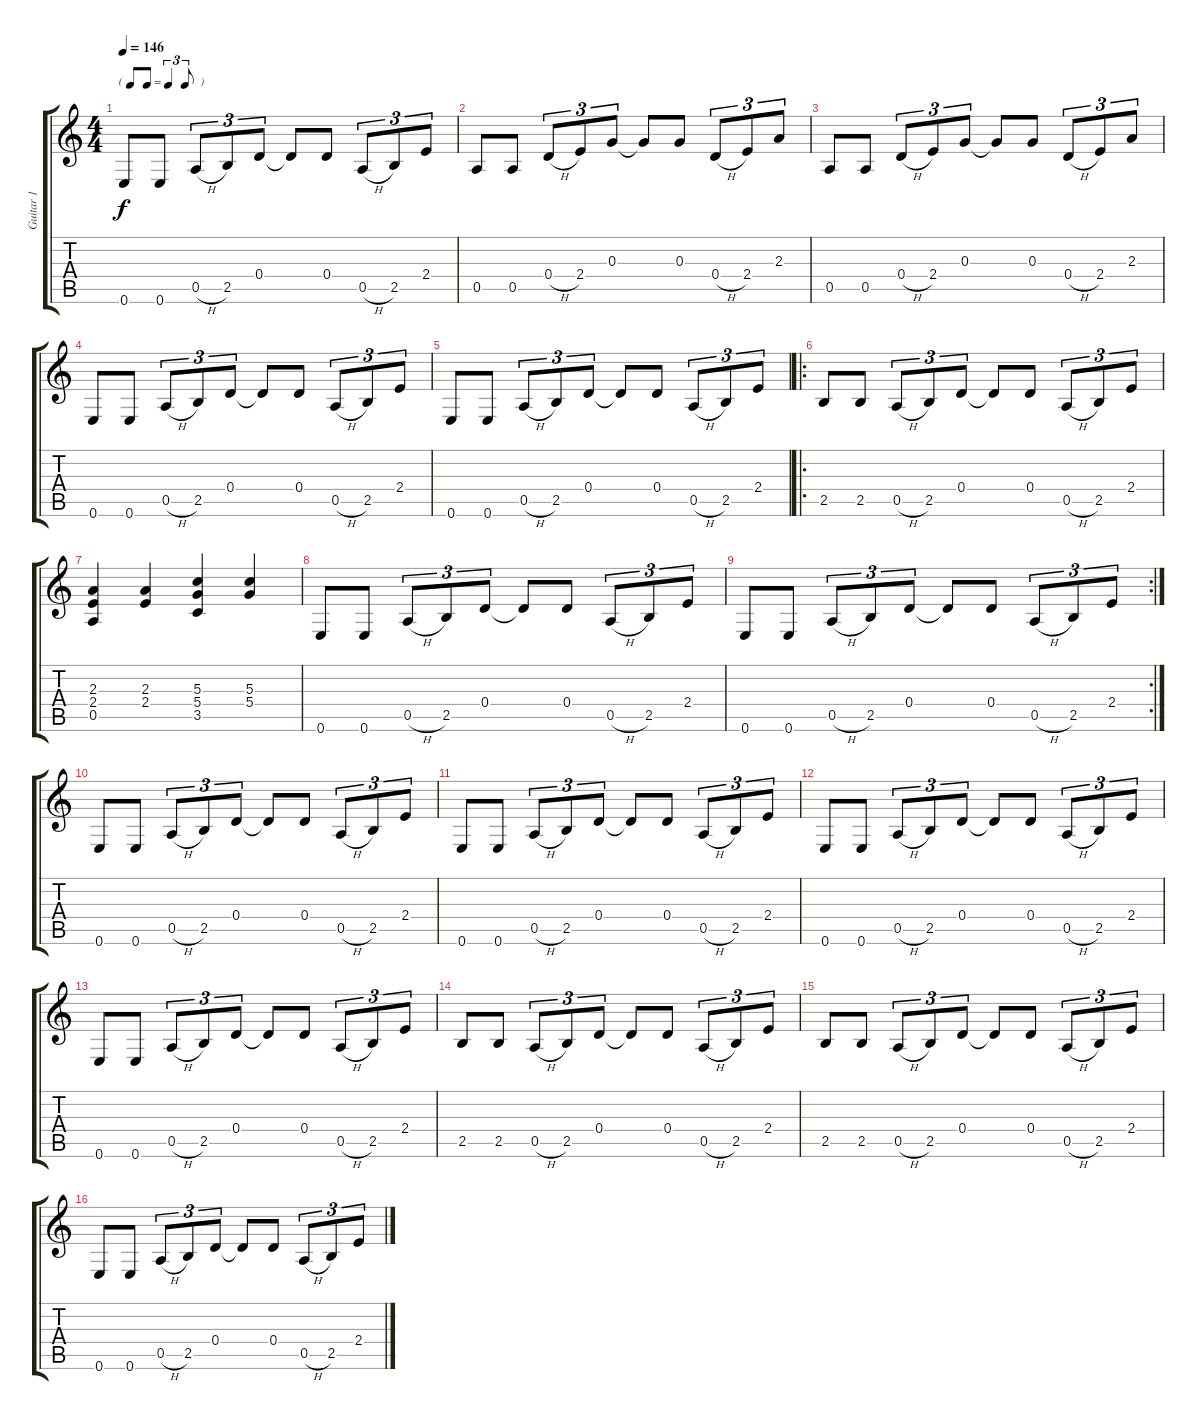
\track ("Guitar 1" "Guitar 1") {instrument overdrivenguitar}
\staff {score tabs}
\tuning (E4 B3 G3 D3 A2 E2) {hide}
\ts (4 4)
\tf triplet8th
\tempo 146
\clef g2
\ks c
0.6.8{dy f} 0.6.8 0.5{h}.8{tu (3 2)} 2.5.8{tu (3 2)} 0.4.8{tu (3 2)} 0.4{t}.8 0.4.8 0.5{h}.8{tu (3 2)} 2.5.8{tu (3 2)} 2.4.8{tu (3 2)} |
0.5.8 0.5.8 0.4{h}.8{tu (3 2)} 2.4.8{tu (3 2)} 0.3.8{tu (3 2)} 0.3{t}.8 0.3.8 0.4{h}.8{tu (3 2)} 2.4.8{tu (3 2)} 2.3.8{tu (3 2)} |
0.5.8 0.5.8 0.4{h}.8{tu (3 2)} 2.4.8{tu (3 2)} 0.3.8{tu (3 2)} 0.3{t}.8 0.3.8 0.4{h}.8{tu (3 2)} 2.4.8{tu (3 2)} 2.3.8{tu (3 2)} |
0.6.8 0.6.8 0.5{h}.8{tu (3 2)} 2.5.8{tu (3 2)} 0.4.8{tu (3 2)} 0.4{t}.8 0.4.8 0.5{h}.8{tu (3 2)} 2.5.8{tu (3 2)} 2.4.8{tu (3 2)} |
0.6.8 0.6.8 0.5{h}.8{tu (3 2)} 2.5.8{tu (3 2)} 0.4.8{tu (3 2)} 0.4{t}.8 0.4.8 0.5{h}.8{tu (3 2)} 2.5.8{tu (3 2)} 2.4.8{tu (3 2)} |
\ro
2.5.8 2.5.8 0.5{h}.8{tu (3 2)} 2.5.8{tu (3 2)} 0.4.8{tu (3 2)} 0.4{t}.8 0.4.8 0.5{h}.8{tu (3 2)} 2.5.8{tu (3 2)} 2.4.8{tu (3 2)} |
(2.3 2.4 0.5).4 (2.3 2.4).4 (5.3 5.4 3.5).4 (5.3 5.4).4 |
0.6.8 0.6.8 0.5{h}.8{tu (3 2)} 2.5.8{tu (3 2)} 0.4.8{tu (3 2)} 0.4{t}.8 0.4.8 0.5{h}.8{tu (3 2)} 2.5.8{tu (3 2)} 2.4.8{tu (3 2)} |
\rc 2
0.6.8 0.6.8 0.5{h}.8{tu (3 2)} 2.5.8{tu (3 2)} 0.4.8{tu (3 2)} 0.4{t}.8 0.4.8 0.5{h}.8{tu (3 2)} 2.5.8{tu (3 2)} 2.4.8{tu (3 2)} |
0.6.8 0.6.8 0.5{h}.8{tu (3 2)} 2.5.8{tu (3 2)} 0.4.8{tu (3 2)} 0.4{t}.8 0.4.8 0.5{h}.8{tu (3 2)} 2.5.8{tu (3 2)} 2.4.8{tu (3 2)} |
0.6.8 0.6.8 0.5{h}.8{tu (3 2)} 2.5.8{tu (3 2)} 0.4.8{tu (3 2)} 0.4{t}.8 0.4.8 0.5{h}.8{tu (3 2)} 2.5.8{tu (3 2)} 2.4.8{tu (3 2)} |
0.6.8 0.6.8 0.5{h}.8{tu (3 2)} 2.5.8{tu (3 2)} 0.4.8{tu (3 2)} 0.4{t}.8 0.4.8 0.5{h}.8{tu (3 2)} 2.5.8{tu (3 2)} 2.4.8{tu (3 2)} |
0.6.8 0.6.8 0.5{h}.8{tu (3 2)} 2.5.8{tu (3 2)} 0.4.8{tu (3 2)} 0.4{t}.8 0.4.8 0.5{h}.8{tu (3 2)} 2.5.8{tu (3 2)} 2.4.8{tu (3 2)} |
2.5.8 2.5.8 0.5{h}.8{tu (3 2)} 2.5.8{tu (3 2)} 0.4.8{tu (3 2)} 0.4{t}.8 0.4.8 0.5{h}.8{tu (3 2)} 2.5.8{tu (3 2)} 2.4.8{tu (3 2)} |
2.5.8 2.5.8 0.5{h}.8{tu (3 2)} 2.5.8{tu (3 2)} 0.4.8{tu (3 2)} 0.4{t}.8 0.4.8 0.5{h}.8{tu (3 2)} 2.5.8{tu (3 2)} 2.4.8{tu (3 2)} |
0.6.8 0.6.8 0.5{h}.8{tu (3 2)} 2.5.8{tu (3 2)} 0.4.8{tu (3 2)} 0.4{t}.8 0.4.8 0.5{h}.8{tu (3 2)} 2.5.8{tu (3 2)} 2.4.8{tu (3 2)}
